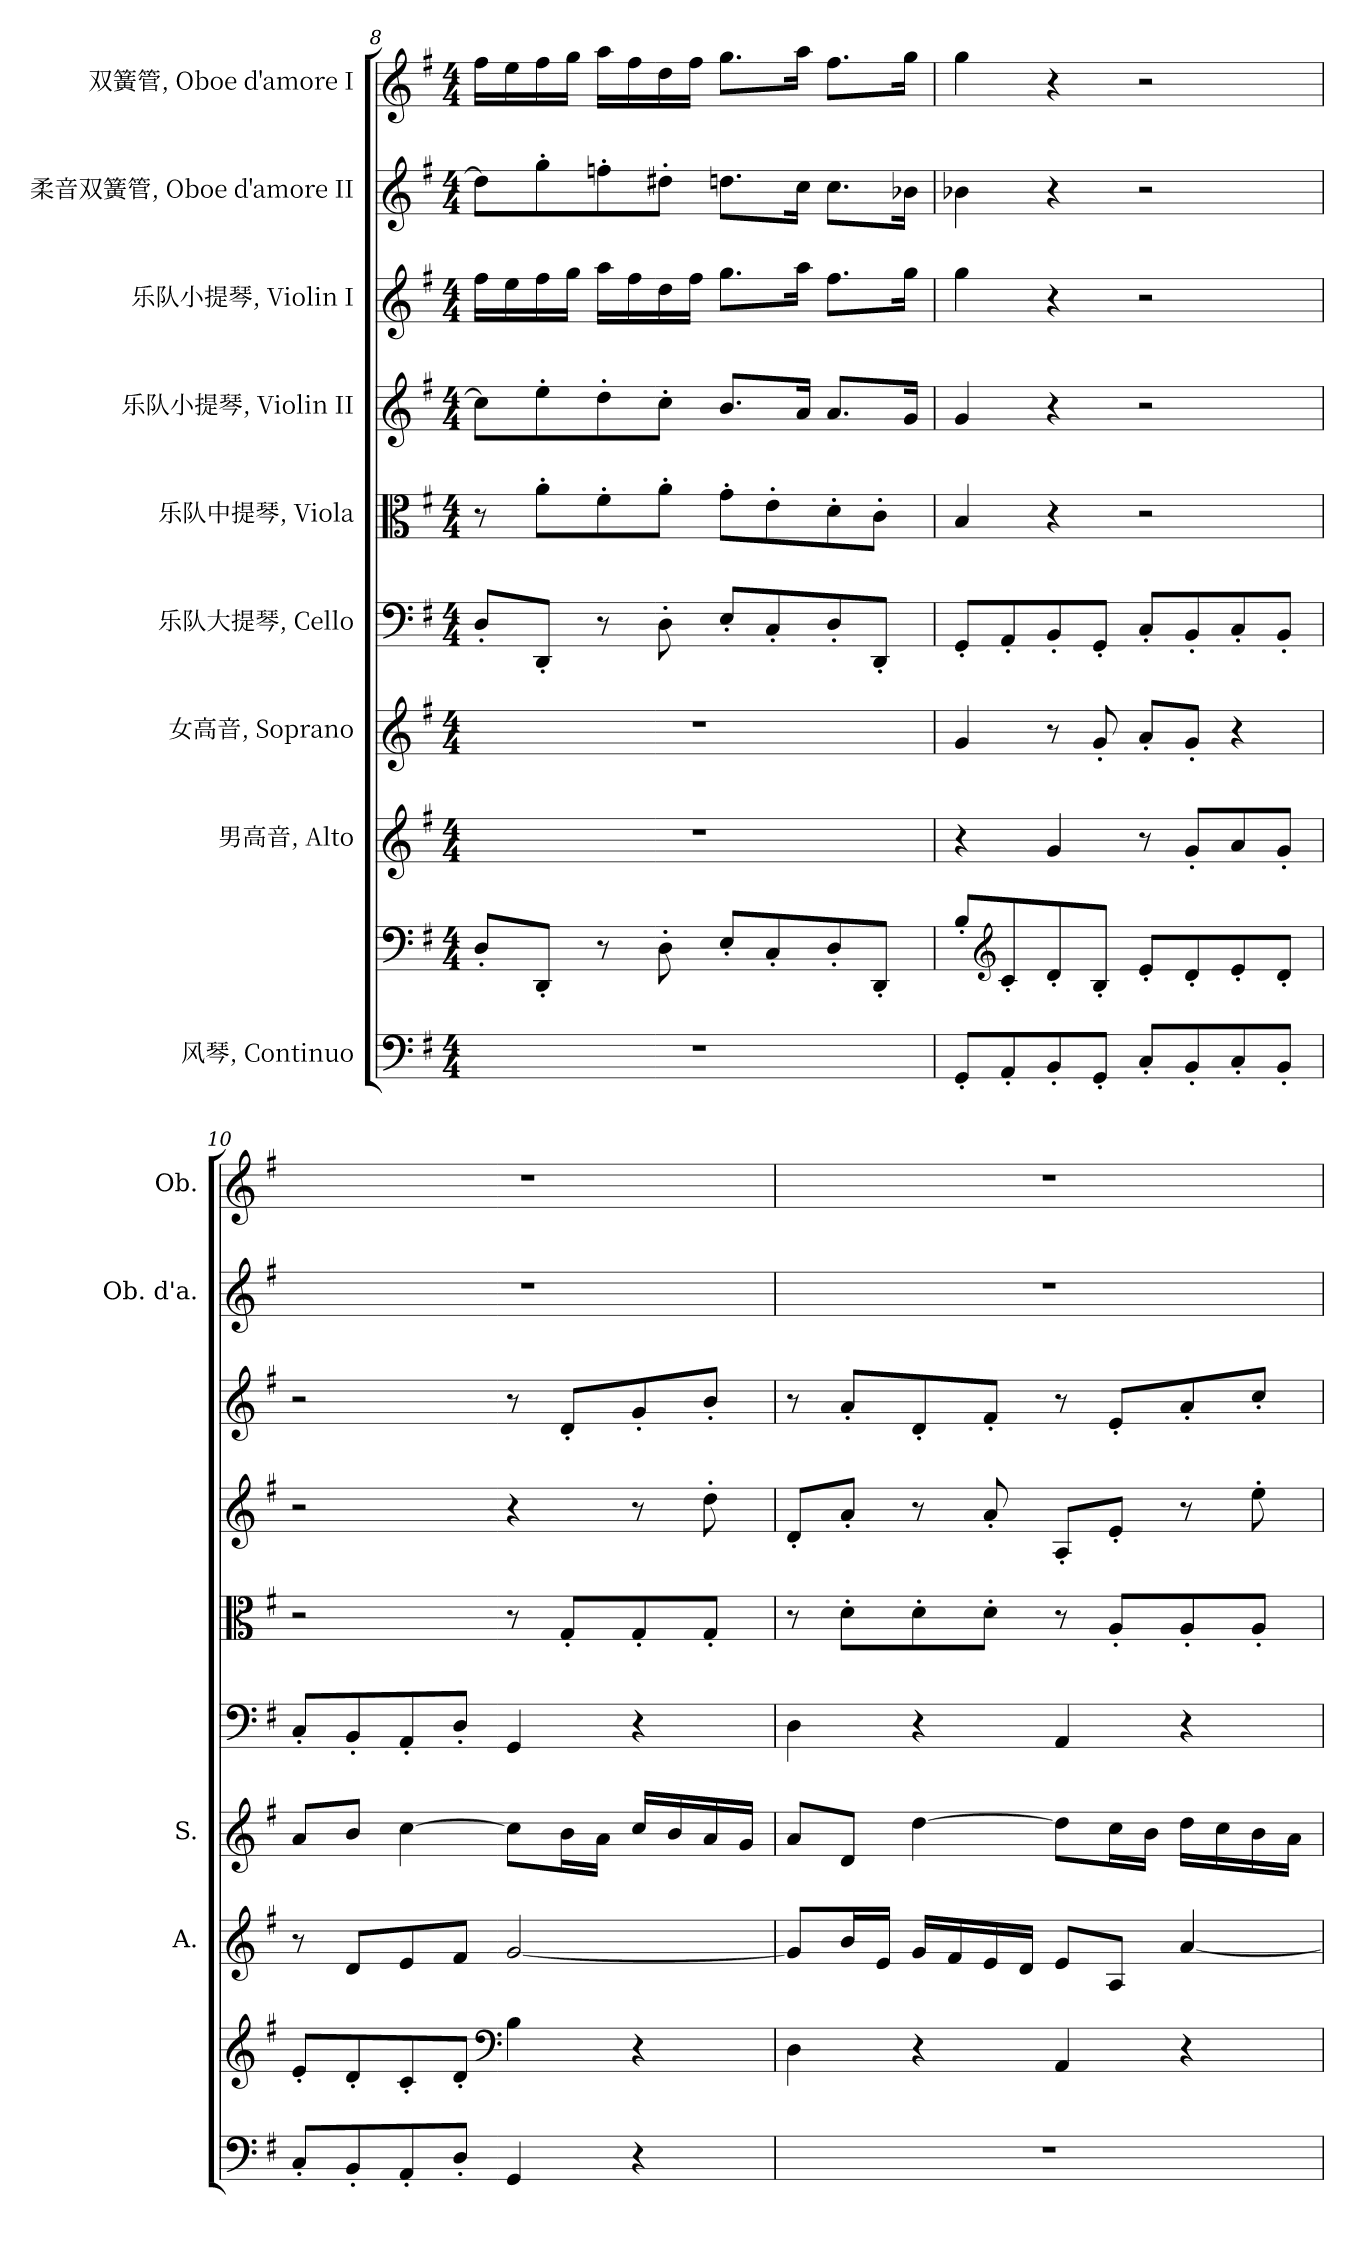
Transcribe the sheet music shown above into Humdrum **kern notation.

**kern	**kern	**kern	**kern	**kern	**kern	**kern	**kern	**kern	**kern
*part9	*part9	*part8	*part7	*part6	*part5	*part4	*part3	*part2	*part1
*staff10	*staff9	*staff8	*staff7	*staff6	*staff5	*staff4	*staff3	*staff2	*staff1
*I"风琴, Continuo	*	*I"男高音, Alto	*I"女高音, Soprano	*I"乐队大提琴, Cello	*I"乐队中提琴, Viola	*I"乐队小提琴, Violin II	*I"乐队小提琴, Violin I	*I"柔音双簧管, Oboe d'amore II	*I"双簧管, Oboe d'amore I
*	*	*I'A.	*I'S.	*	*	*	*	*I'Ob. d'a.	*I'Ob.
!!LO:PB:g=z
*clefF4	*clefF4	*clefG2	*clefG2	*clefF4	*clefC3	*clefG2	*clefG2	*clefG2	*clefG2
*	*	*	*	*	*	*	*	*ITrd2c3	*
*k[f#]	*k[f#]	*k[f#]	*k[f#]	*k[f#]	*k[f#]	*k[f#]	*k[f#]	*k[f#c#g#d#]	*k[f#]
*M4/4	*M4/4	*M4/4	*M4/4	*M4/4	*M4/4	*M4/4	*M4/4	*M4/4	*M4/4
=8	=8	=8	=8	=8	=8	=8	=8	=8	=8
1r	8D'/L	1r	1r	8D'/L	8r	8cc\L]	16ff#\LL	8b#\L]	16ff#\LL
.	.	.	.	.	.	.	16ee\	.	16ee\
.	8DD'/J	.	.	8DD'/J	8a'\L	8ee'\	16ff#\	8ee'\	16ff#\
.	.	.	.	.	.	.	16gg\JJ	.	16gg\JJ
.	8r	.	.	8r	8f#'\	8dd'\	16aa\LL	8ddn'\	16aa\LL
.	.	.	.	.	.	.	16ff#\	.	16ff#\
.	8D'\	.	.	8D'\	8a'\J	8cc'\J	16dd\	8b#X'\J	16dd\
.	.	.	.	.	.	.	16ff#\JJ	.	16ff#\JJ
.	8E'/L	.	.	8E'/L	8g'\L	8.b/L	8.gg\L	8.bn\L	8.gg\L
.	8C'/	.	.	8C'/	8e'\	.	.	.	.
.	.	.	.	.	.	16a/Jk	16aa\Jk	16a\Jk	16aa\Jk
.	8D'/	.	.	8D'/	8d'\	8.a/L	8.ff#\L	8.a\L	8.ff#\L
.	8DD'/J	.	.	8DD'/J	8c'\J	.	.	.	.
.	.	.	.	.	.	16g/Jk	16gg\Jk	16gn\Jk	16gg\Jk
=9	=9	=9	=9	=9	=9	=9	=9	=9	=9
8GG'/L	8B'/L	4r	4g/	8GG'/L	4B/	4g/	4gg\	4gn\	4gg\
*	*clefG2	*	*	*	*	*	*	*	*
8AA'/	8c'/	.	.	8AA'/	.	.	.	.	.
8BB'/	8d'/	4g/	8r	8BB'/	4r	4r	4r	4r	4r
8GG'/J	8B'/J	.	8g'/	8GG'/J	.	.	.	.	.
8C'/L	8e'/L	8r	8a'/L	8C'/L	2r	2r	2r	2r	2r
8BB'/	8d'/	8g'/L	8g'/J	8BB'/	.	.	.	.	.
8C'/	8e'/	8a/	4r	8C'/	.	.	.	.	.
8BB'/J	8d'/J	8g'/J	.	8BB'/J	.	.	.	.	.
=10	=10	=10	=10	=10	=10	=10	=10	=10	=10
8C'/L	8e'/L	8r	8a/L	8C'/L	2r	2r	2r	1r	1r
8BB'/	8d'/	8d/L	8b/J	8BB'/	.	.	.	.	.
8AA'/	8c'/	8e/	[4cc\	8AA'/	.	.	.	.	.
8D'/J	8d'/J	8f#/J	.	8D'/J	.	.	.	.	.
*	*clefF4	*	*	*	*	*	*	*	*
4GG/	4B\	[2g/	8cc\L]	4GG/	8r	4r	8r	.	.
.	.	.	16b\L	.	8G'/L	.	8d'/L	.	.
.	.	.	16a\JJ	.	.	.	.	.	.
4r	4r	.	16cc/LL	4r	8G'/	8r	8g'/	.	.
.	.	.	16b/	.	.	.	.	.	.
.	.	.	16a/	.	8G'/J	8dd'\	8b'/J	.	.
.	.	.	16g/JJ	.	.	.	.	.	.
!!LO:PB:g=z
=11	=11	=11	=11	=11	=11	=11	=11	=11	=11
1r	4D\	8g/L]	8a/L	4D\	8r	8d'/L	8r	1r	1r
.	.	16b/L	8d/J	.	8d'\L	8a'/J	8a'/L	.	.
.	.	16e/JJ	.	.	.	.	.	.	.
.	4r	16g/LL	[4dd\	4r	8d'\	8r	8d'/	.	.
.	.	16f#/	.	.	.	.	.	.	.
.	.	16e/	.	.	8d'\J	8a'/	8f#'/J	.	.
.	.	16d/JJ	.	.	.	.	.	.	.
.	4AA/	8e/L	8dd\L]	4AA/	8r	8A'/L	8r	.	.
.	.	8A/J	16cc\L	.	8A'/L	8e'/J	8e'/L	.	.
.	.	.	16b\JJ	.	.	.	.	.	.
.	4r	[4a/	16dd\LL	4r	8A'/	8r	8a'/	.	.
.	.	.	16cc\	.	.	.	.	.	.
.	.	.	16b\	.	8A'/J	8ee'\	8cc'/J	.	.
.	.	.	16a\JJ	.	.	.	.	.	.
=	=	=	=	=	=	=	=	=	=
*-	*-	*-	*-	*-	*-	*-	*-	*-	*-
